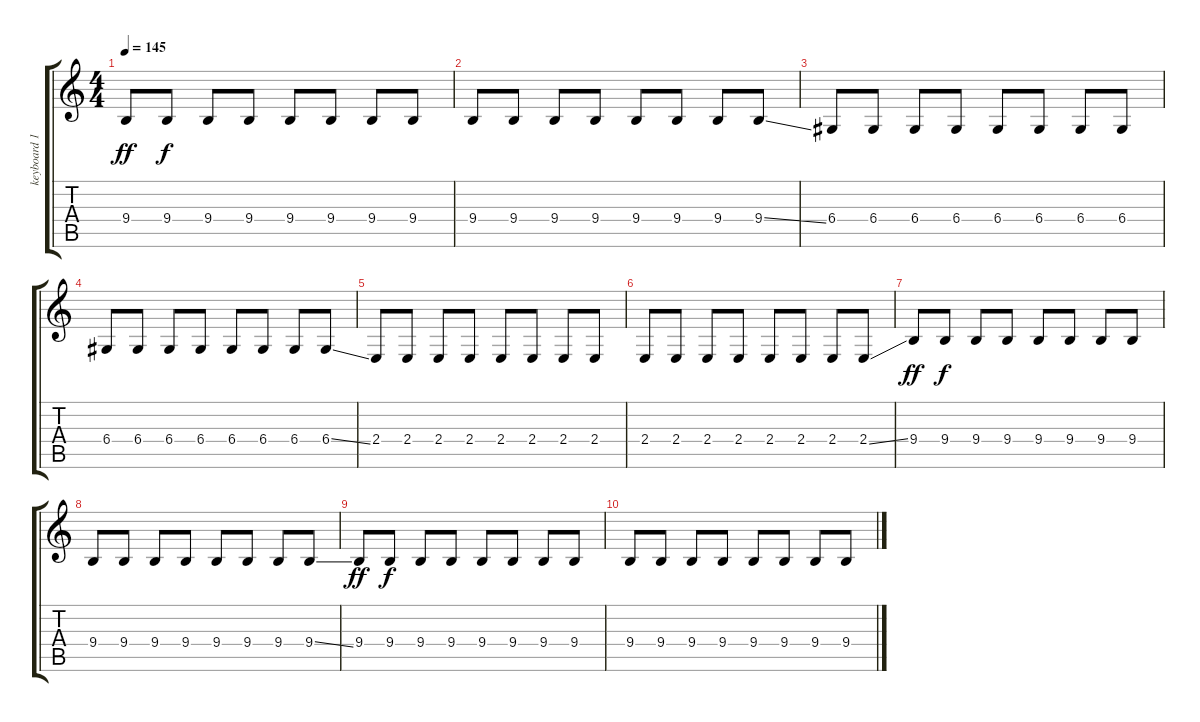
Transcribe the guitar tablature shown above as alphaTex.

\track ("keyboard 1" "keyboard 1") {instrument lead2sawtooth}
\staff {score tabs}
\tuning (E4 B3 G3 D3 A2 E2) {hide}
\ts (4 4)
\tempo 145
\clef g2
\ks c
9.4.8{dy ff} 9.4.8{dy f} 9.4.8 9.4.8 9.4.8 9.4.8 9.4.8 9.4.8 |
9.4.8 9.4.8 9.4.8 9.4.8 9.4.8 9.4.8 9.4.8 9.4{ss}.8 |
6.4.8 6.4.8 6.4.8 6.4.8 6.4.8 6.4.8 6.4.8 6.4.8 |
6.4.8 6.4.8 6.4.8 6.4.8 6.4.8 6.4.8 6.4.8 6.4{ss}.8 |
2.4.8 2.4.8 2.4.8 2.4.8 2.4.8 2.4.8 2.4.8 2.4.8 |
2.4.8 2.4.8 2.4.8 2.4.8 2.4.8 2.4.8 2.4.8 2.4{ss}.8 |
9.4.8{dy ff} 9.4.8{dy f} 9.4.8 9.4.8 9.4.8 9.4.8 9.4.8 9.4.8 |
9.4.8 9.4.8 9.4.8 9.4.8 9.4.8 9.4.8 9.4.8 9.4{ss}.8 |
9.4.8{dy ff volume 0} 9.4.8{dy f} 9.4.8 9.4.8 9.4.8 9.4.8 9.4.8 9.4.8 |
9.4.8 9.4.8 9.4.8 9.4.8 9.4.8 9.4.8 9.4.8 9.4.8
